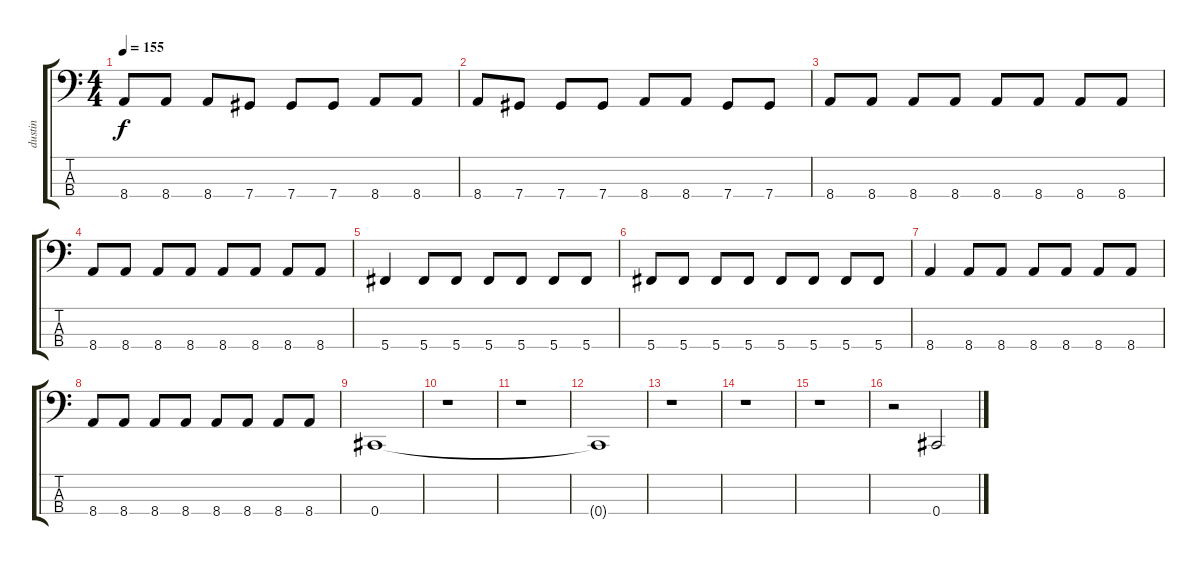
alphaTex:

\track ("dustin" "dustin") {instrument electricbassfinger}
\staff {score tabs}
\tuning (Gb2 Db2 Ab1 Db1) {hide}
\ts (4 4)
\tempo 155
\clef f4
\ks c
8.4.8{dy f} 8.4.8 8.4.8 7.4.8 7.4.8 7.4.8 8.4.8 8.4.8 |
8.4.8 7.4.8 7.4.8 7.4.8 8.4.8 8.4.8 7.4.8 7.4.8 |
8.4.8 8.4.8 8.4.8 8.4.8 8.4.8 8.4.8 8.4.8 8.4.8 |
8.4.8 8.4.8 8.4.8 8.4.8 8.4.8 8.4.8 8.4.8 8.4.8 |
5.4.4 5.4.8 5.4.8 5.4.8 5.4.8 5.4.8 5.4.8 |
5.4.8 5.4.8 5.4.8 5.4.8 5.4.8 5.4.8 5.4.8 5.4.8 |
8.4.4 8.4.8 8.4.8 8.4.8 8.4.8 8.4.8 8.4.8 |
8.4.8 8.4.8 8.4.8 8.4.8 8.4.8 8.4.8 8.4.8 8.4.8 |
0.4.1 |
r.1 |
r.1 |
0.4{t}.1 |
r.1 |
r.1 |
r.1 |
r.2 0.4.2
